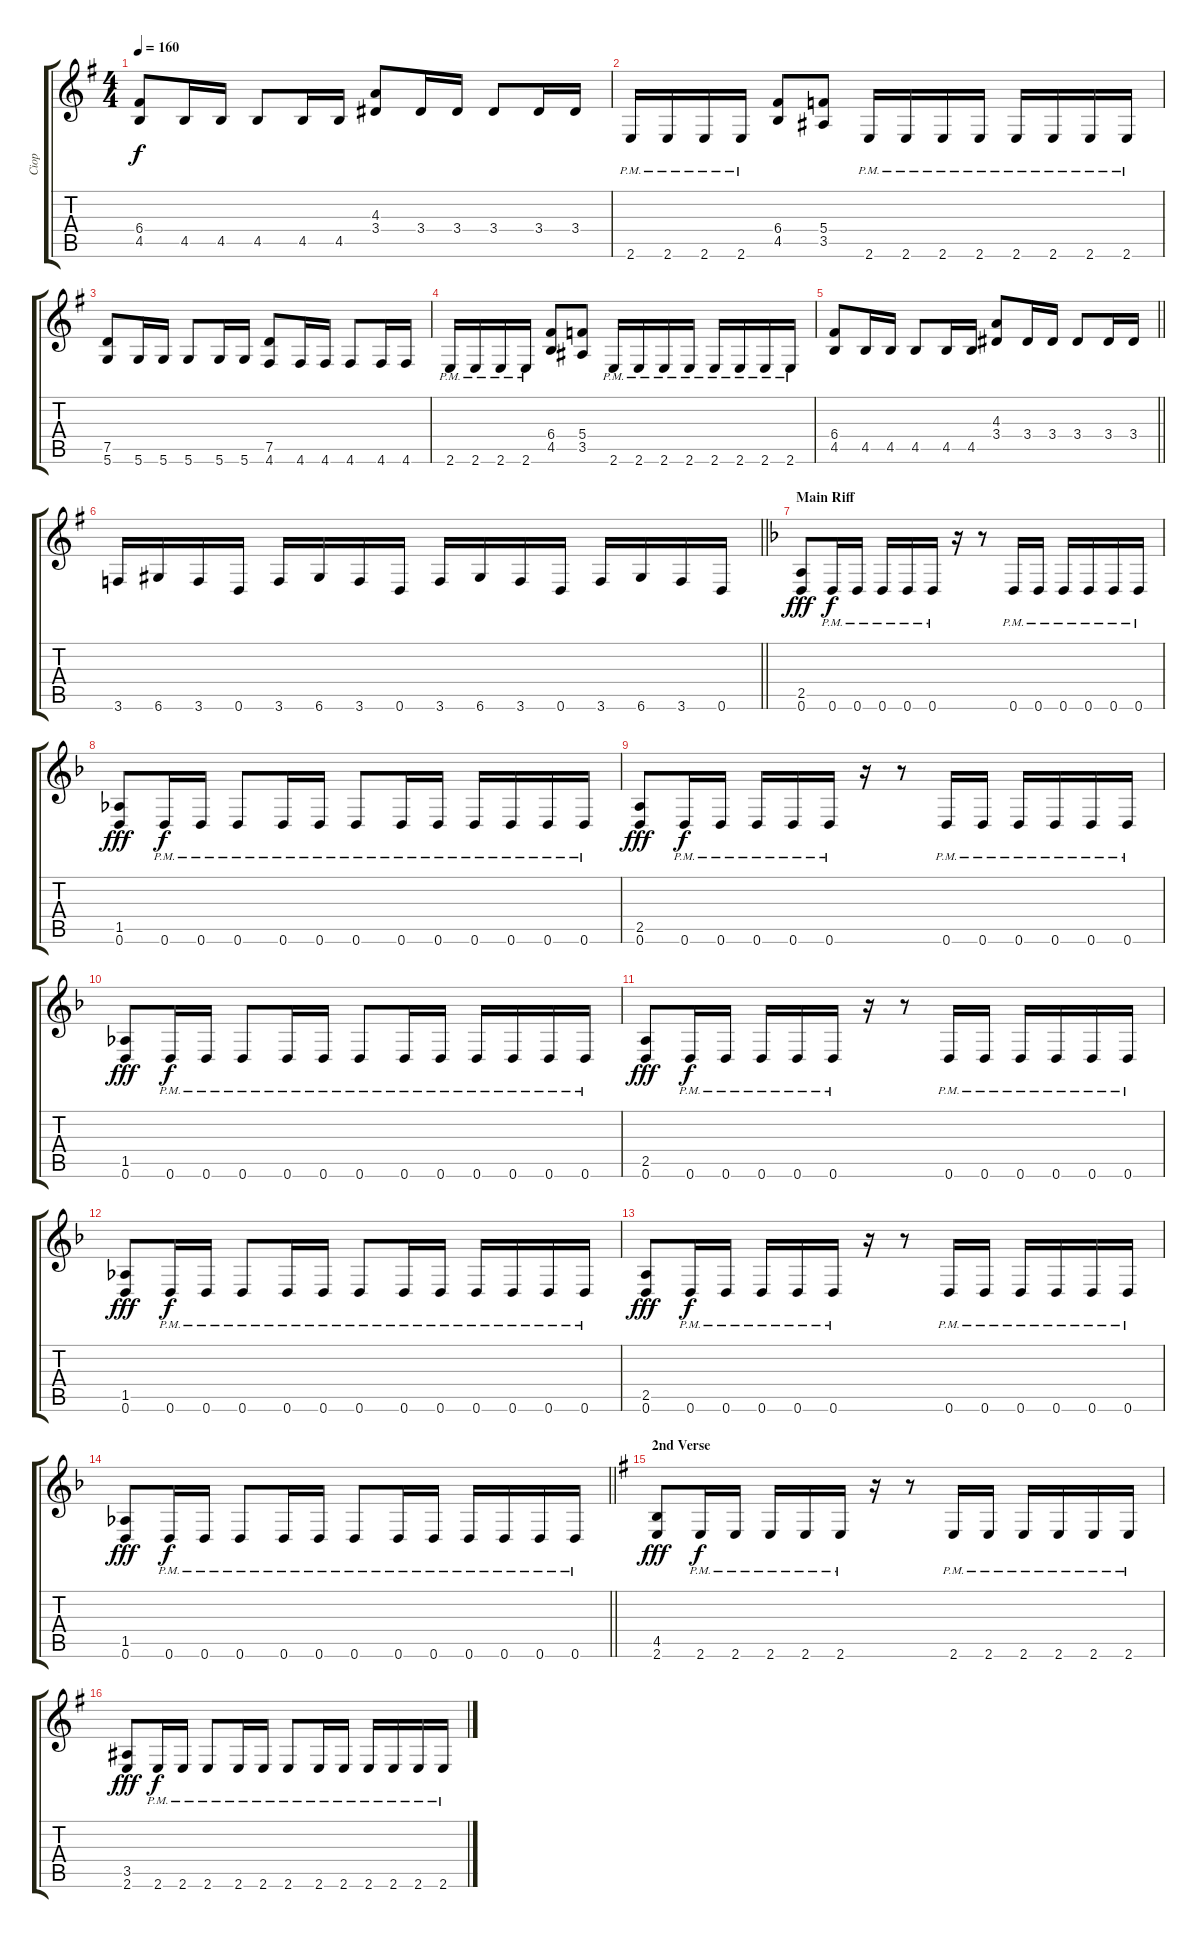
\track ("Ciop" "Ciop") {instrument distortionguitar}
\staff {score tabs}
\tuning (D4 A3 F3 C3 G2 D2) {hide}
\ts (4 4)
\tempo 160
\clef g2
\ks eminor
(6.4 4.5).8{dy f} 4.5.16 4.5.16 4.5.8 4.5.16 4.5.16 (4.3 3.4).8 3.4.16 3.4.16 3.4.8 3.4.16 3.4.16 |
2.6{pm}.16 2.6{pm}.16 2.6{pm}.16 2.6{pm}.16 (6.4 4.5).8 (5.4 3.5).8 2.6{pm}.16 2.6{pm}.16 2.6{pm}.16 2.6{pm}.16 2.6{pm}.16 2.6{pm}.16 2.6{pm}.16 2.6{pm}.16 |
(7.5 5.6).8 5.6.16 5.6.16 5.6.8 5.6.16 5.6.16 (7.5 4.6).8 4.6.16 4.6.16 4.6.8 4.6.16 4.6.16 |
2.6{pm}.16 2.6{pm}.16 2.6{pm}.16 2.6{pm}.16 (6.4 4.5).8 (5.4 3.5).8 2.6{pm}.16 2.6{pm}.16 2.6{pm}.16 2.6{pm}.16 2.6{pm}.16 2.6{pm}.16 2.6{pm}.16 2.6{pm}.16 |
\barLineRight lightlight
(6.4 4.5).8 4.5.16 4.5.16 4.5.8 4.5.16 4.5.16 (4.3 3.4).8 3.4.16 3.4.16 3.4.8 3.4.16 3.4.16 |
\barLineRight lightlight
3.6.16 6.6.16 3.6.16 0.6.16 3.6.16 6.6.16 3.6.16 0.6.16 3.6.16 6.6.16 3.6.16 0.6.16 3.6.16 6.6.16 3.6.16 0.6.16 |
\section ("" "Main Riff")
\ks dminor
(2.5 0.6).8{dy fff} 0.6{pm}.16{dy f} 0.6{pm}.16 0.6{pm}.16 0.6{pm}.16 0.6{pm}.16 r.16 r.8 0.6{pm}.16 0.6{pm}.16 0.6{pm}.16 0.6{pm}.16 0.6{pm}.16 0.6{pm}.16 |
(1.5 0.6).8{dy fff} 0.6{pm}.16{dy f} 0.6{pm}.16 0.6{pm}.8 0.6{pm}.16 0.6{pm}.16 0.6{pm}.8 0.6{pm}.16 0.6{pm}.16 0.6{pm}.16 0.6{pm}.16 0.6{pm}.16 0.6{pm}.16 |
(2.5 0.6).8{dy fff} 0.6{pm}.16{dy f} 0.6{pm}.16 0.6{pm}.16 0.6{pm}.16 0.6{pm}.16 r.16 r.8 0.6{pm}.16 0.6{pm}.16 0.6{pm}.16 0.6{pm}.16 0.6{pm}.16 0.6{pm}.16 |
(1.5 0.6).8{dy fff} 0.6{pm}.16{dy f} 0.6{pm}.16 0.6{pm}.8 0.6{pm}.16 0.6{pm}.16 0.6{pm}.8 0.6{pm}.16 0.6{pm}.16 0.6{pm}.16 0.6{pm}.16 0.6{pm}.16 0.6{pm}.16 |
(2.5 0.6).8{dy fff} 0.6{pm}.16{dy f} 0.6{pm}.16 0.6{pm}.16 0.6{pm}.16 0.6{pm}.16 r.16 r.8 0.6{pm}.16 0.6{pm}.16 0.6{pm}.16 0.6{pm}.16 0.6{pm}.16 0.6{pm}.16 |
(1.5 0.6).8{dy fff} 0.6{pm}.16{dy f} 0.6{pm}.16 0.6{pm}.8 0.6{pm}.16 0.6{pm}.16 0.6{pm}.8 0.6{pm}.16 0.6{pm}.16 0.6{pm}.16 0.6{pm}.16 0.6{pm}.16 0.6{pm}.16 |
(2.5 0.6).8{dy fff} 0.6{pm}.16{dy f} 0.6{pm}.16 0.6{pm}.16 0.6{pm}.16 0.6{pm}.16 r.16 r.8 0.6{pm}.16 0.6{pm}.16 0.6{pm}.16 0.6{pm}.16 0.6{pm}.16 0.6{pm}.16 |
\barLineRight lightlight
(1.5 0.6).8{dy fff} 0.6{pm}.16{dy f} 0.6{pm}.16 0.6{pm}.8 0.6{pm}.16 0.6{pm}.16 0.6{pm}.8 0.6{pm}.16 0.6{pm}.16 0.6{pm}.16 0.6{pm}.16 0.6{pm}.16 0.6{pm}.16 |
\section ("" "2nd Verse")
\ks eminor
(4.5 2.6).8{dy fff} 2.6{pm}.16{dy f} 2.6{pm}.16 2.6{pm}.16 2.6{pm}.16 2.6{pm}.16 r.16 r.8 2.6{pm}.16 2.6{pm}.16 2.6{pm}.16 2.6{pm}.16 2.6{pm}.16 2.6{pm}.16 |
(3.5 2.6).8{dy fff} 2.6{pm}.16{dy f} 2.6{pm}.16 2.6{pm}.8 2.6{pm}.16 2.6{pm}.16 2.6{pm}.8 2.6{pm}.16 2.6{pm}.16 2.6{pm}.16 2.6{pm}.16 2.6{pm}.16 2.6{pm}.16
